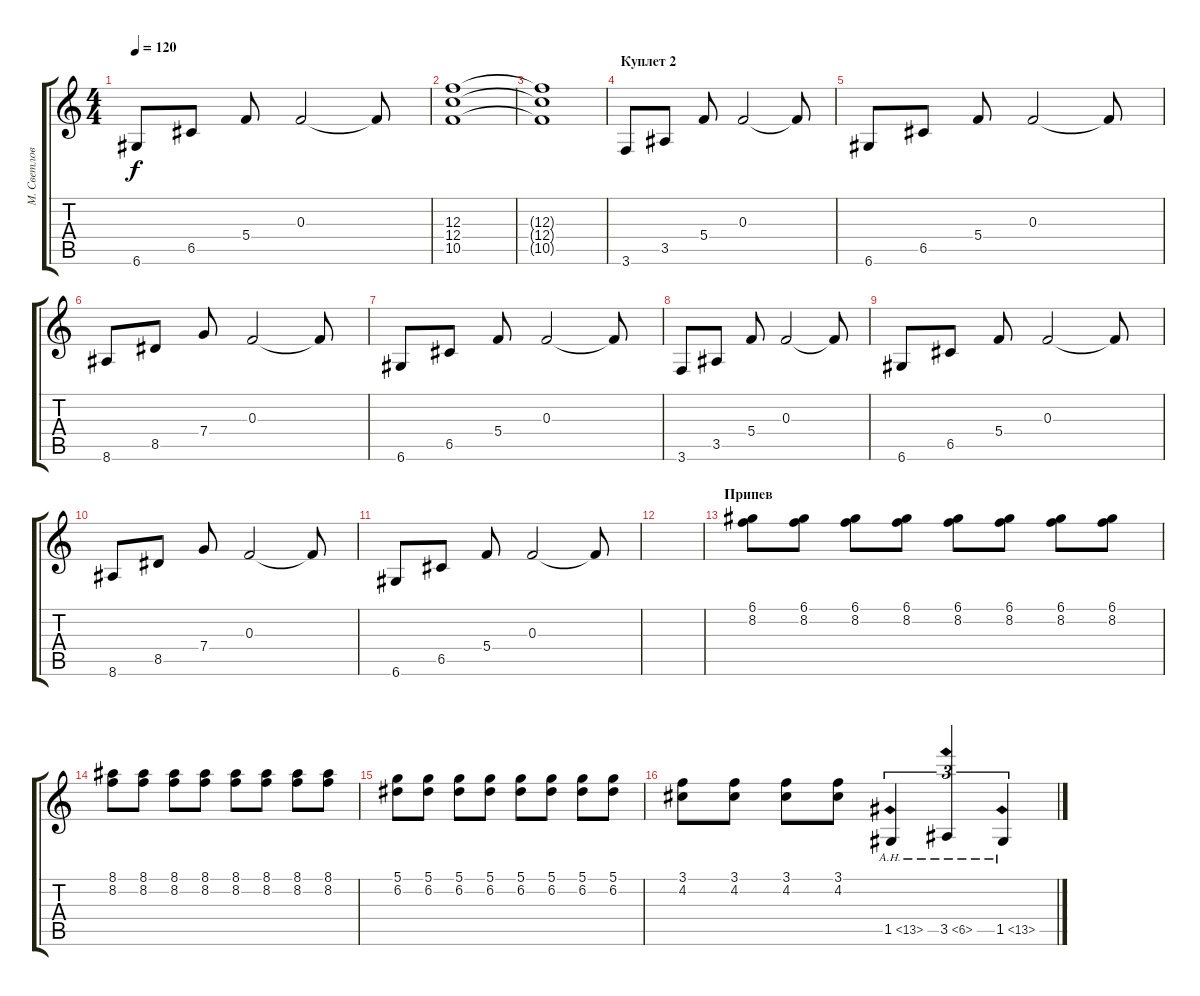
\track ("М. Светлов" "М. Светлов") {instrument electricguitarclean}
\staff {score tabs}
\tuning (D4 A3 F3 C3 G2 D2) {hide}
\ts (4 4)
\tempo 120
\clef g2
\ks c
6.6.8{dy f} 6.5.8 5.4.8 0.3.2 0.3{t}.8 |
(12.3 12.4 10.5).1 |
(12.3{t} 12.4{t} 10.5{t}).1 |
\section ("" "Куплет 2")
3.6.8 3.5.8 5.4.8 0.3.2 0.3{t}.8 |
6.6.8 6.5.8 5.4.8 0.3.2 0.3{t}.8 |
8.6.8 8.5.8 7.4.8 0.3.2 0.3{t}.8 |
6.6.8 6.5.8 5.4.8 0.3.2 0.3{t}.8 |
3.6.8 3.5.8 5.4.8 0.3.2 0.3{t}.8 |
6.6.8 6.5.8 5.4.8 0.3.2 0.3{t}.8 |
8.6.8 8.5.8 7.4.8 0.3.2 0.3{t}.8 |
6.6.8 6.5.8 5.4.8 0.3.2 0.3{t}.8 |
|
\section ("" "Припев")
(6.1 8.2).8{volume 7 instrument distortionguitar} (6.1 8.2).8 (6.1 8.2).8 (6.1 8.2).8 (6.1 8.2).8 (6.1 8.2).8 (6.1 8.2).8 (6.1 8.2).8 |
(8.1 8.2).8 (8.1 8.2).8 (8.1 8.2).8 (8.1 8.2).8 (8.1 8.2).8 (8.1 8.2).8 (8.1 8.2).8 (8.1 8.2).8 |
(5.1 6.2).8 (5.1 6.2).8 (5.1 6.2).8 (5.1 6.2).8 (5.1 6.2).8 (5.1 6.2).8 (5.1 6.2).8 (5.1 6.2).8 |
(3.1 4.2).8 (3.1 4.2).8 (3.1 4.2).8 (3.1 4.2).8 1.5{ah 12}.4{tu (3 2) instrument guitarharmonics} 3.5{ah 3}.4{tu (3 2)} 1.5{ah 12}.4{tu (3 2)}
